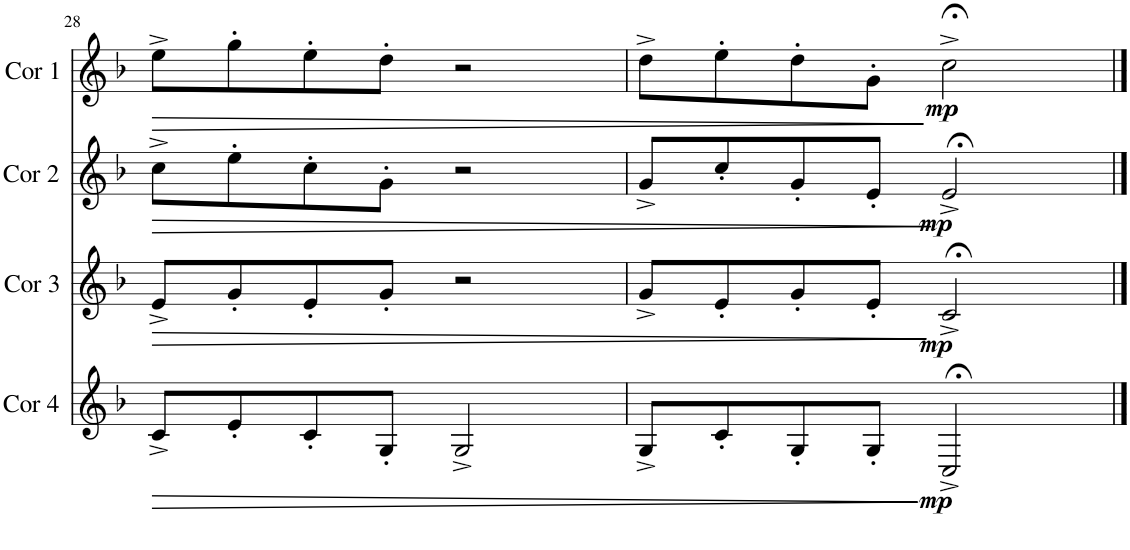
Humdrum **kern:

**kern	**dynam	**kern	**dynam	**kern	**dynam	**kern	**dynam
*part4	*part4	*part3	*part3	*part2	*part2	*part1	*part1
*staff4	*staff4	*staff3	*staff3	*staff2	*staff2	*staff1	*staff1
*I"Cor 4	*	*I"Cor 3	*	*I"Cor 2	*	*I"Cor 1	*
*I'Cor 4	*	*I'Cor 3	*	*I'Cor 2	*	*I'Cor 1	*
!!LO:PB:g=z
*clefG2	*	*clefG2	*	*clefG2	*	*clefG2	*
*Trd4c7	*	*Trd4c7	*	*Trd4c7	*	*Trd4c7	*
*k[b-]	*	*k[b-]	*	*k[b-]	*	*k[b-]	*
*M4/4	*	*M4/4	*	*M4/4	*	*M4/4	*
=28	=28	=28	=28	=28	=28	=28	=28
!	!LO:HP:b	!	!LO:HP:b	!	!LO:HP:b	!	!LO:HP:b
8c^/L	>	8e^/L	>	8cc^\L	>	8ee^\L	>
8e'/	.	8g'/	.	8ee'\	.	8gg'\	.
8c'/	.	8e'/	.	8cc'\	.	8ee'\	.
8G'/J	.	8g'/J	.	8g'\J	.	8dd'\J	.
2G^/	.	2r	.	2r	.	2r	.
.	]	.	]	.	]	.	]
=29	=29	=29	=29	=29	=29	=29	=29
8G^/L	.	8g^/L	.	8g^/L	.	8dd^\L	.
8c'/	.	8e'/	.	8cc'/	.	8ee'\	.
8G'/	.	8g'/	.	8g'/	.	8dd'\	.
8G'/J	.	8e'/J	.	8e'/J	.	8g'\J	.
!	!LO:DY:b	!	!LO:DY:b	!	!LO:DY:b	!	!LO:DY:b
2C;<^/	mp	2c;<^/	mp	2e;<^/	mp	2cc;<^\	mp
==	==	==	==	==	==	==	==
*-	*-	*-	*-	*-	*-	*-	*-
